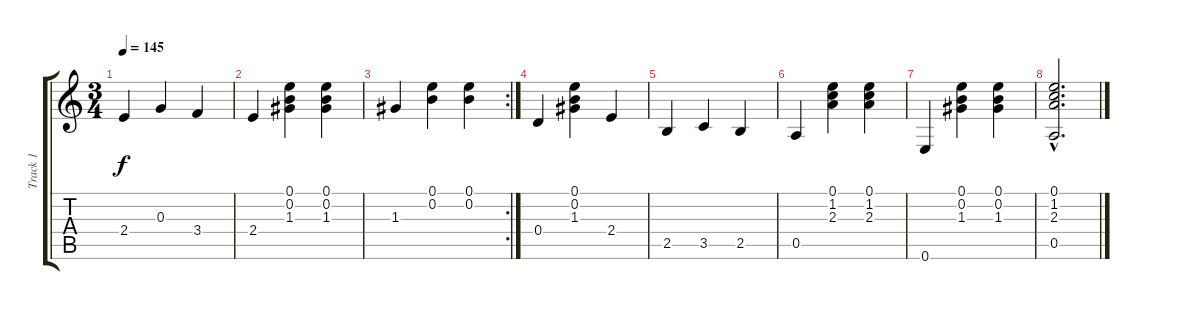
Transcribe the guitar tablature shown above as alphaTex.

\track ("Track 1" "Track 1") {instrument acousticguitarnylon}
\staff {score tabs}
\tuning (E4 B3 G3 D3 A2 E2) {hide}
\ts (3 4)
\tempo 145
\clef g2
\ks c
2.4.4{dy f} 0.3.4 3.4.4 |
2.4.4 (0.1 0.2 1.3).4 (0.1 0.2 1.3).4 |
\rc 2
1.3.4 (0.1 0.2).4 (0.1 0.2).4 |
0.4.4 (0.1 0.2 1.3).4 2.4.4 |
2.5.4 3.5.4 2.5.4 |
0.5.4 (0.1 1.2 2.3).4 (0.1 1.2 2.3).4 |
0.6.4 (0.1 0.2 1.3).4 (0.1 0.2 1.3).4 |
(0.1{hac} 1.2{hac} 2.3{hac} 0.5{hac}).2{d txt ""}
